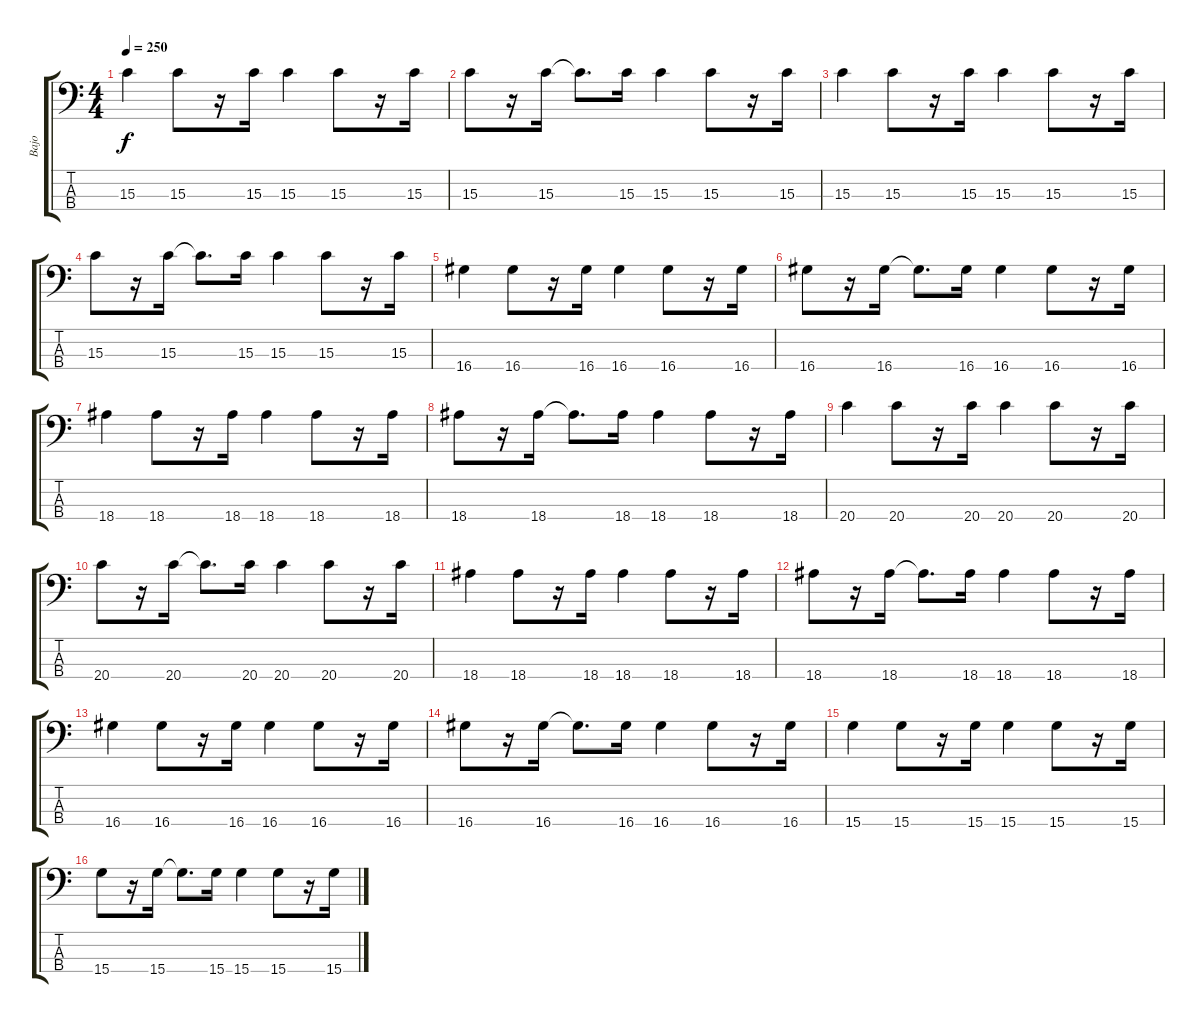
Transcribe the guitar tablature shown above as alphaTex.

\track ("Bajo" "Bajo") {instrument electricbassfinger}
\staff {score tabs}
\tuning (G2 D2 A1 E1) {hide}
\ts (4 4)
\tempo 250
\clef f4
\ks c
15.3.4{dy f} 15.3.8 r.16 15.3.16 15.3.4 15.3.8 r.16 15.3.16 |
15.3.8 r.16 15.3.16 15.3{t}.8{d} 15.3.16 15.3.4 15.3.8 r.16 15.3.16 |
15.3.4 15.3.8 r.16 15.3.16 15.3.4 15.3.8 r.16 15.3.16 |
15.3.8 r.16 15.3.16 15.3{t}.8{d} 15.3.16 15.3.4 15.3.8 r.16 15.3.16 |
16.4.4 16.4.8 r.16 16.4.16 16.4.4 16.4.8 r.16 16.4.16 |
16.4.8 r.16 16.4.16 16.4{t}.8{d} 16.4.16 16.4.4 16.4.8 r.16 16.4.16 |
18.4.4 18.4.8 r.16 18.4.16 18.4.4 18.4.8 r.16 18.4.16 |
18.4.8 r.16 18.4.16 18.4{t}.8{d} 18.4.16 18.4.4 18.4.8 r.16 18.4.16 |
20.4.4 20.4.8 r.16 20.4.16 20.4.4 20.4.8 r.16 20.4.16 |
20.4.8 r.16 20.4.16 20.4{t}.8{d} 20.4.16 20.4.4 20.4.8 r.16 20.4.16 |
18.4.4 18.4.8 r.16 18.4.16 18.4.4 18.4.8 r.16 18.4.16 |
18.4.8 r.16 18.4.16 18.4{t}.8{d} 18.4.16 18.4.4 18.4.8 r.16 18.4.16 |
16.4.4 16.4.8 r.16 16.4.16 16.4.4 16.4.8 r.16 16.4.16 |
16.4.8 r.16 16.4.16 16.4{t}.8{d} 16.4.16 16.4.4 16.4.8 r.16 16.4.16 |
15.4.4 15.4.8 r.16 15.4.16 15.4.4 15.4.8 r.16 15.4.16 |
15.4.8 r.16 15.4.16 15.4{t}.8{d} 15.4.16 15.4.4 15.4.8 r.16 15.4.16
